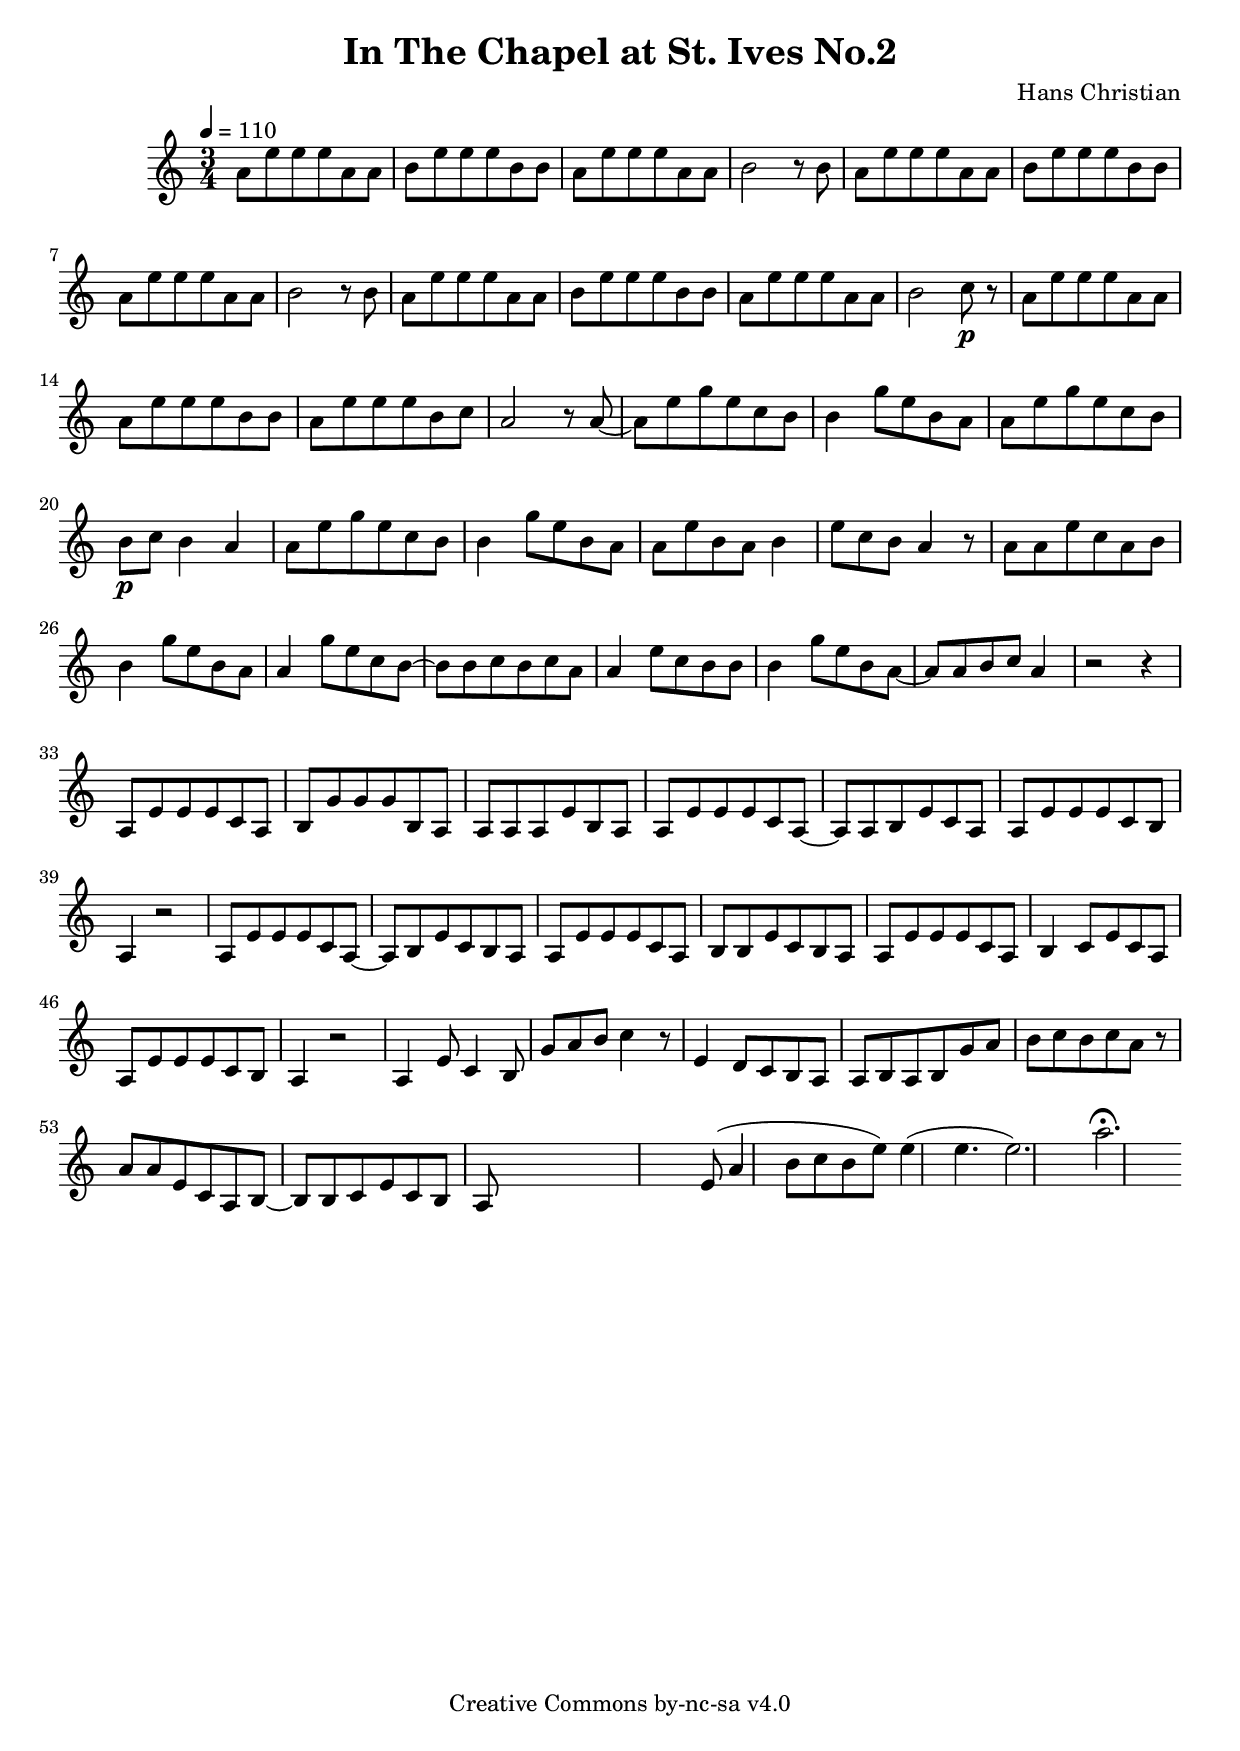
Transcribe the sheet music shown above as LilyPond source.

\header {
	title = "In The Chapel at St. Ives No.2"
	composer = "Hans Christian"
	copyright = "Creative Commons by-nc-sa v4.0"
}

\score {
	\new Staff \with {midiInstrument = #"cello"} <<
	\time 3/4
	\tempo 4=110
	\relative {
	a'8 e' e e a, a
	b e e e b b % 00:05 mark at the second e
	a e' e e a, a
	b2 r8 b

	a e' e e a, a % 00:10 mark at the end
	b e e e b b
	a e' e e a, a
	b2 r8 b

	a8 e' e e a, a % 00:15 mark at the opening a
	b e e e b b
	a e' e e a, a
	b2 c8\p r % 00:20 mark at b

	a e' e e a, a
	a e' e e b b
	a e' e e b c % 00:25 mark at b
	a2 r8 a~

	a e' g e c b
	b4 g'8 e b a % 00:30 mark at g
	a e' g e c b % FIXME crescendo to piano here?
	b\p c b4 a

	a8\! e' g e c b % 00:35 mark at c
	b4 g'8 e b a
	a e' b a b4
	e8 c b a4 r8 % 00:40 mark at a

	a a e' c a b
	b4 g'8 e b a
	a4 g'8 e c b~ % 00:45 mark at e
	b b c b c a

	a4 e'8 c b b
	b4 g'8 e b a~ % FIXME: I'm not super-happy about the rhythm of this b quarter note.
	a a b c a4 % 00:50 mark at the beginning of the measure
	r2 r4

	a,8 e' e e c a % 00:55 mark at c
	b g' g g b, a
	a a a e' b a
	a e' e e c a~ % 01:00 mark at the beginning of the measure
	a a b e c a
	a e' e e c b
	a4 r2 % 01:05 mark at a

	a8 e' e e c a~
	a b e c b a
	a e' e e c a % 01:10 mark at the second e
	b b e c b a
	a e' e e c a
	b4 c8 e c a % 01:15 mark at a
	a e' e e c b
	a4 r2

	a4 e'8 c4 b8 % 01:20 mark at b
	g'8 a b c4 r8
	e,4 d8 c b a
	a b a b g' a % 01:25 mark at first a
	b c b c a r % FIXME: decrescendo the last a into the rest?

	a a e c a b~ % 01:30 mark at the beginning
	b b c e c b
	a s8 s4 %???


	%END section
	% total work in progress. FIXME: port to relative notation.
	s2. %PLACEHOLDER
	e'8( a4 b8 c b %works better when played on the 2nd string, FIXME: add markers for that

	e8) e4( e4. % 09:00 mark
	e2.) %FIXME: measure the duration of this e group.
	a2.\fermata
	}


	>>
	\layout{}
	\midi{}
}
